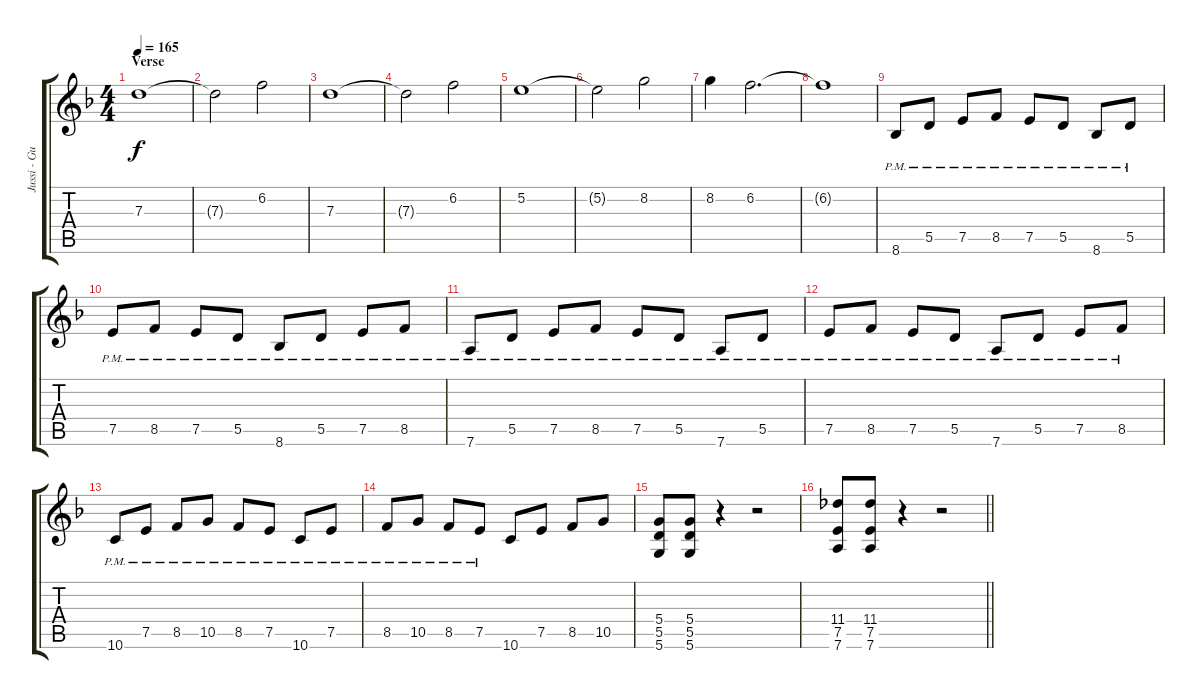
\track ("Jussi - Guitar" "Jussi - Gu") {instrument overdrivenguitar}
\staff {score tabs}
\tuning (E4 B3 G3 D3 A2 D2) {hide}
\ts (4 4)
\section ("" "Verse")
\tempo 165
\clef g2
\ks dminor
7.3.1{dy f instrument electricguitarjazz} |
7.3{t}.2 6.2.2 |
7.3.1 |
7.3{t}.2 6.2.2 |
5.2.1 |
5.2{t}.2 8.2.2 |
8.2.4 6.2.2{d} |
6.2{t}.1 |
8.6{pm}.8{instrument overdrivenguitar} 5.5{pm}.8 7.5{pm}.8 8.5{pm}.8 7.5{pm}.8 5.5{pm}.8 8.6{pm}.8 5.5{pm}.8 |
7.5{pm}.8 8.5{pm}.8 7.5{pm}.8 5.5{pm}.8 8.6{pm}.8 5.5{pm}.8 7.5{pm}.8 8.5{pm}.8 |
7.6{pm}.8 5.5{pm}.8 7.5{pm}.8 8.5{pm}.8 7.5{pm}.8 5.5{pm}.8 7.6{pm}.8 5.5{pm}.8 |
7.5{pm}.8 8.5{pm}.8 7.5{pm}.8 5.5{pm}.8 7.6{pm}.8 5.5{pm}.8 7.5{pm}.8 8.5{pm}.8 |
10.6{pm}.8 7.5{pm}.8 8.5{pm}.8 10.5{pm}.8 8.5{pm}.8 7.5{pm}.8 10.6{pm}.8 7.5{pm}.8 |
8.5{pm}.8 10.5{pm}.8 8.5{pm}.8 7.5{pm}.8 10.6.8 7.5.8 8.5.8 10.5.8 |
(5.4 5.5 5.6).8 (5.4 5.5 5.6).8 r.4 r.2 |
\barLineRight lightlight
(11.4 7.5 7.6).8 (11.4 7.5 7.6).8 r.4 r.2
